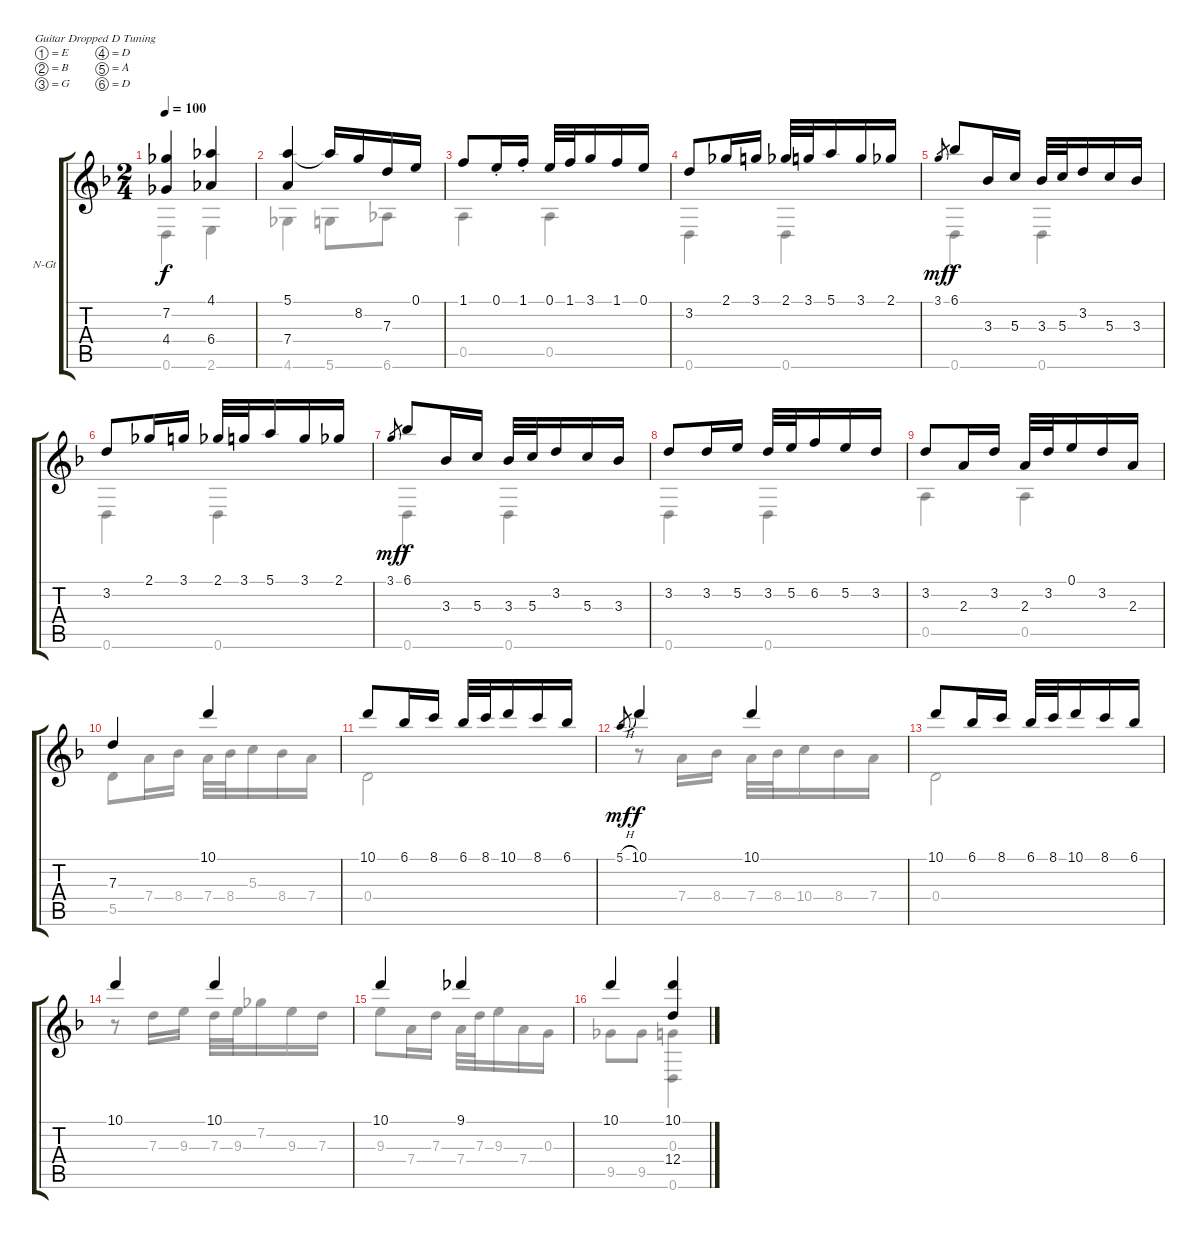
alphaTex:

\bracketExtendMode groupsimilarinstruments
\firstSystemTrackNameOrientation horizontal
\otherSystemsTrackNameOrientation horizontal
\track ("Guitar 1" "N-Gt") {instrument acousticguitarnylon}
\staff {score tabs}
\tuning (E4 B3 G3 D3 A2 D2)
\voice
\ts (2 4)
\tempo 100
\clef g2
\ks f
(7.2 4.4).4{dy f} (4.1 6.4).4 |
(5.1 7.4).4 5.1{t}.16 8.2.16 7.3.16 0.1.16 |
1.1.8 0.1{st}.16 1.1{st}.16 0.1.32 1.1.32 3.1.16 1.1.16 0.1.16 |
3.2.8 2.1.16 3.1.16 2.1.32 3.1.32 5.1.16 3.1.16 2.1.16 |
3.1.8{gr dy mf} 6.1.8{dy f} 3.3.16 5.3.16 3.3.32 5.3.32 3.2.16 5.3.16 3.3.16 |
3.2.8 2.1.16 3.1.16 2.1.32 3.1.32 5.1.16 3.1.16 2.1.16 |
3.1.8{gr dy mf} 6.1.8{dy f} 3.3.16 5.3.16 3.3.32 5.3.32 3.2.16 5.3.16 3.3.16 |
3.2.8 3.2.16 5.2.16 3.2.32 5.2.32 6.2.16 5.2.16 3.2.16 |
3.2.8 2.3.16 3.2.16 2.3.32 3.2.32 0.1.16 3.2.16 2.3.16 |
7.3.4 10.1.4 |
10.1.8 6.1.16 8.1.16 6.1.32 8.1.32 10.1.16 8.1.16 6.1.16 |
5.1{h}.8{gr dy mf} 10.1.4{dy f} 10.1.4 |
10.1.8 6.1.16 8.1.16 6.1.32 8.1.32 10.1.16 8.1.16 6.1.16 |
10.1.4 10.1.4 |
10.1.4 9.1.4 |
10.1.4 (10.1 12.4).4
\voice
\clef g2
\ottava regular
\simile none
\ks f
0.6.4{dy f} 2.6.4 |
4.6.4 5.6.8 6.6.8 |
0.5.4 0.5.4 |
0.6.4 0.6.4 |
0.6.4 0.6.4 |
0.6.4 0.6.4 |
0.6.4 0.6.4 |
0.6.4 0.6.4 |
0.5.4 0.5.4 |
5.5.8 7.4.16 8.4.16 7.4.32 8.4.32 5.3.16 8.4.16 7.4.16 |
0.4.2 |
r.8 7.4.16 8.4.16 7.4.32 8.4.32 10.4.16 8.4.16 7.4.16 |
0.4.2 |
r.8 7.3.16 9.3.16 7.3.32 9.3.32 7.2.16 9.3.16 7.3.16 |
9.3.8 7.4.16 7.3.16 7.4.32 7.3.32 9.3.16 7.4.16 0.3.16 |
9.5.8 9.5.8 (0.3 0.6).4
